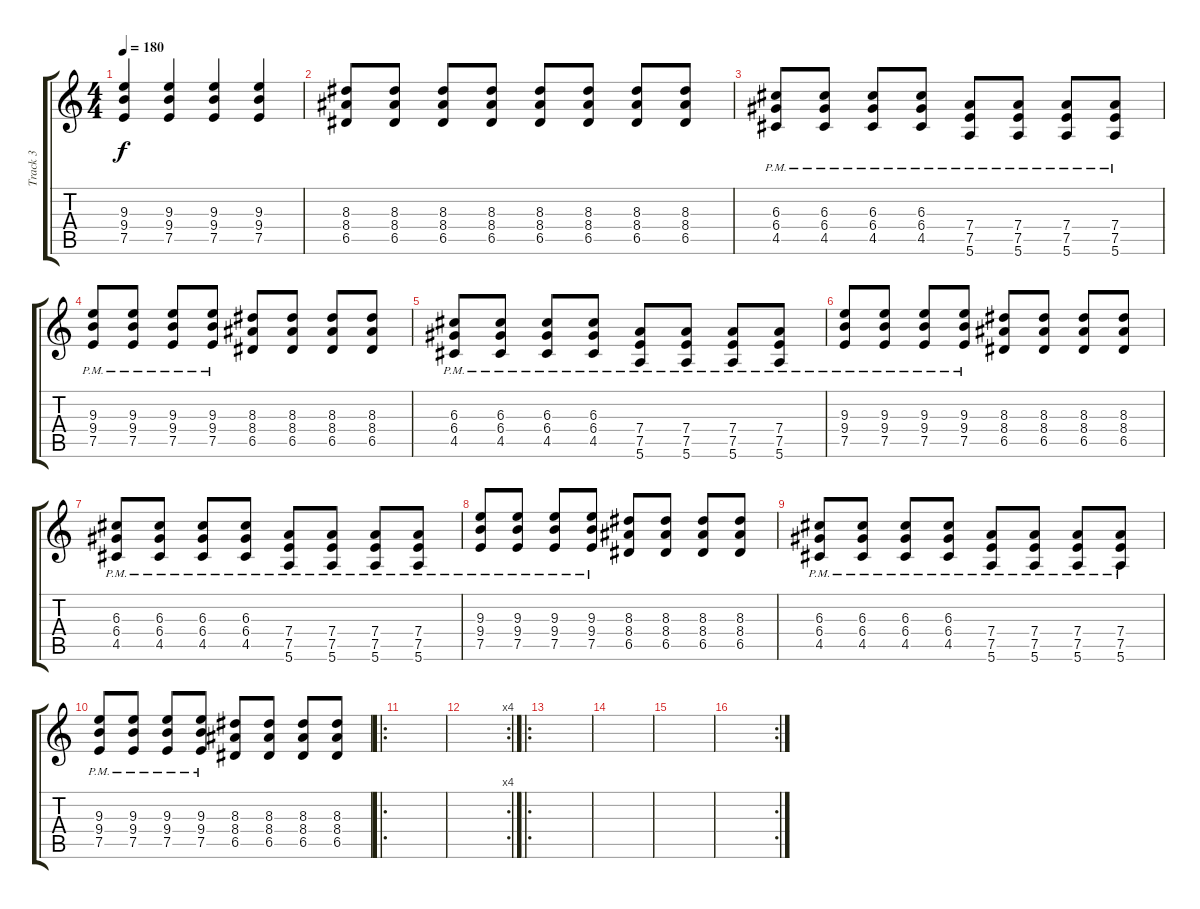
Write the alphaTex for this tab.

\track ("Track 3" "Track 3") {instrument overdrivenguitar}
\staff {score tabs}
\tuning (E4 B3 G3 D3 A2 E2) {hide}
\ts (4 4)
\tempo 180
\clef g2
\ks c
(9.3 9.4 7.5).4{dy f} (9.3 9.4 7.5).4 (9.3 9.4 7.5).4 (9.3 9.4 7.5).4 |
(8.3 8.4 6.5).8 (8.3 8.4 6.5).8 (8.3 8.4 6.5).8 (8.3 8.4 6.5).8 (8.3 8.4 6.5).8 (8.3 8.4 6.5).8 (8.3 8.4 6.5).8 (8.3 8.4 6.5).8 |
(6.3{pm} 6.4{pm} 4.5{pm}).8 (6.3{pm} 6.4{pm} 4.5{pm}).8 (6.3{pm} 6.4{pm} 4.5{pm}).8 (6.3{pm} 6.4{pm} 4.5{pm}).8 (7.4{pm} 7.5{pm} 5.6{pm}).8 (7.4{pm} 7.5{pm} 5.6{pm}).8 (7.4{pm} 7.5{pm} 5.6{pm}).8 (7.4{pm} 7.5{pm} 5.6{pm}).8 |
(9.3{pm} 9.4{pm} 7.5{pm}).8 (9.3{pm} 9.4{pm} 7.5{pm}).8 (9.3{pm} 9.4{pm} 7.5{pm}).8 (9.3{pm} 9.4{pm} 7.5{pm}).8 (8.3 8.4 6.5).8 (8.3 8.4 6.5).8 (8.3 8.4 6.5).8 (8.3 8.4 6.5).8 |
(6.3{pm} 6.4{pm} 4.5{pm}).8 (6.3{pm} 6.4{pm} 4.5{pm}).8 (6.3{pm} 6.4{pm} 4.5{pm}).8 (6.3{pm} 6.4{pm} 4.5{pm}).8 (7.4{pm} 7.5{pm} 5.6{pm}).8 (7.4{pm} 7.5{pm} 5.6{pm}).8 (7.4{pm} 7.5{pm} 5.6{pm}).8 (7.4{pm} 7.5{pm} 5.6{pm}).8 |
(9.3{pm} 9.4{pm} 7.5{pm}).8 (9.3{pm} 9.4{pm} 7.5{pm}).8 (9.3{pm} 9.4{pm} 7.5{pm}).8 (9.3{pm} 9.4{pm} 7.5{pm}).8 (8.3 8.4 6.5).8 (8.3 8.4 6.5).8 (8.3 8.4 6.5).8 (8.3 8.4 6.5).8 |
(6.3{pm} 6.4{pm} 4.5{pm}).8 (6.3{pm} 6.4{pm} 4.5{pm}).8 (6.3{pm} 6.4{pm} 4.5{pm}).8 (6.3{pm} 6.4{pm} 4.5{pm}).8 (7.4{pm} 7.5{pm} 5.6{pm}).8 (7.4{pm} 7.5{pm} 5.6{pm}).8 (7.4{pm} 7.5{pm} 5.6{pm}).8 (7.4{pm} 7.5{pm} 5.6{pm}).8 |
(9.3{pm} 9.4{pm} 7.5{pm}).8 (9.3{pm} 9.4{pm} 7.5{pm}).8 (9.3{pm} 9.4{pm} 7.5{pm}).8 (9.3{pm} 9.4{pm} 7.5{pm}).8 (8.3 8.4 6.5).8 (8.3 8.4 6.5).8 (8.3 8.4 6.5).8 (8.3 8.4 6.5).8 |
(6.3{pm} 6.4{pm} 4.5{pm}).8 (6.3{pm} 6.4{pm} 4.5{pm}).8 (6.3{pm} 6.4{pm} 4.5{pm}).8 (6.3{pm} 6.4{pm} 4.5{pm}).8 (7.4{pm} 7.5{pm} 5.6{pm}).8 (7.4{pm} 7.5{pm} 5.6{pm}).8 (7.4{pm} 7.5{pm} 5.6{pm}).8 (7.4{pm} 7.5{pm} 5.6{pm}).8 |
(9.3{pm} 9.4{pm} 7.5{pm}).8 (9.3{pm} 9.4{pm} 7.5{pm}).8 (9.3{pm} 9.4{pm} 7.5{pm}).8 (9.3{pm} 9.4{pm} 7.5{pm}).8 (8.3 8.4 6.5).8 (8.3 8.4 6.5).8 (8.3 8.4 6.5).8 (8.3 8.4 6.5).8 |
\ro
|
\rc 4
|
\ro
|
|
|
\rc 2
